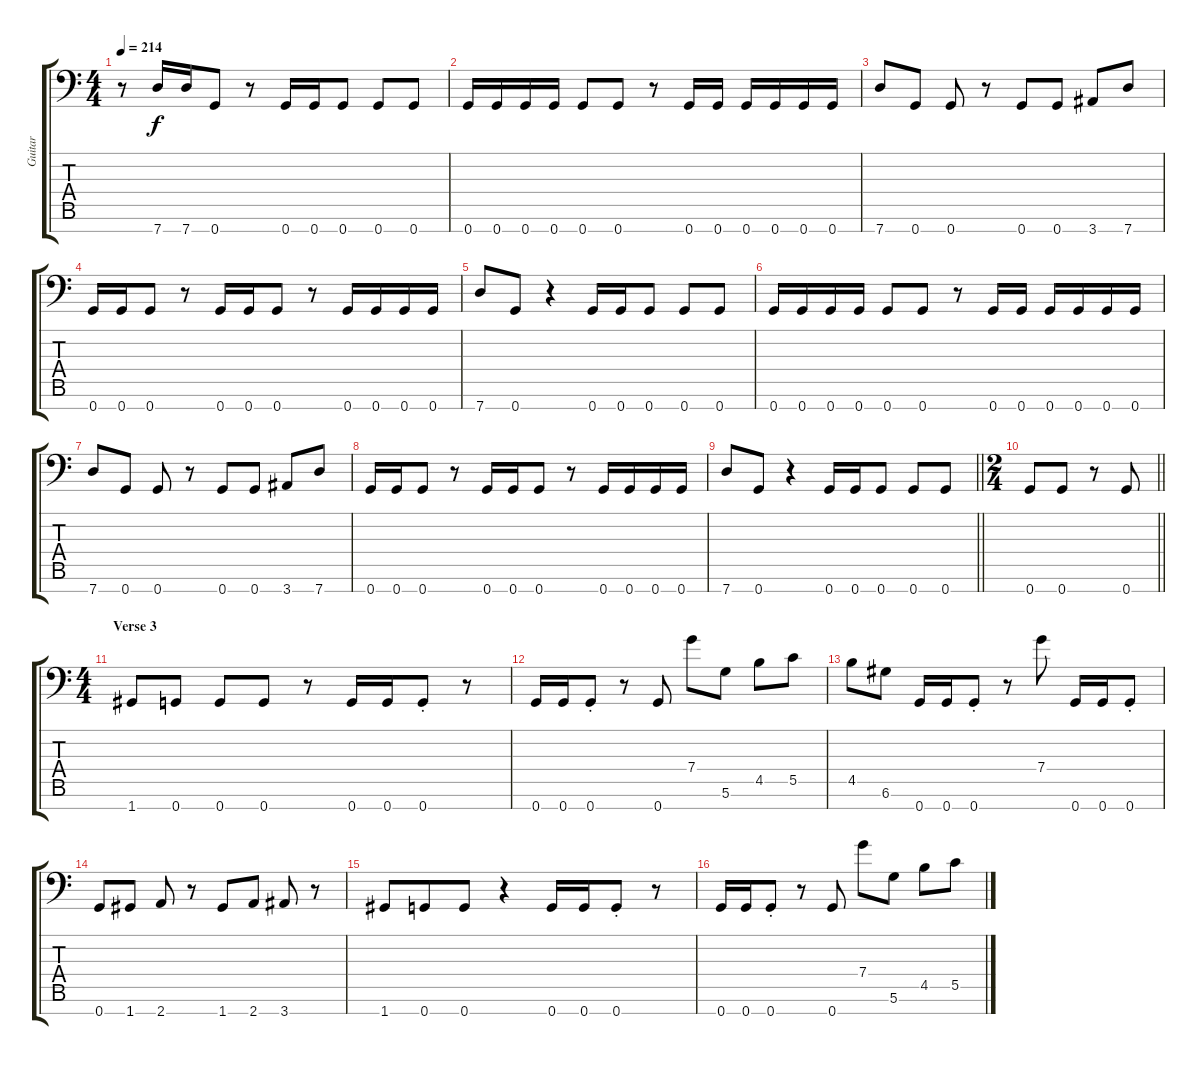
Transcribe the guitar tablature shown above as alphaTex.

\track ("Guitar" "Guitar") {instrument distortionguitar}
\staff {score tabs}
\tuning (D4 A3 F3 C3 G2 D2 G1) {hide}
\ts (4 4)
\tempo 214
\clef f4
\ks c
r.8{dy f} 7.7.16 7.7.16{beam merge} 0.7.8 r.8 0.7.16 0.7.16 0.7.8 0.7.8 0.7.8 |
0.7.16 0.7.16 0.7.16 0.7.16 0.7.8 0.7.8 r.8 0.7.16{beam merge} 0.7.16 0.7.16 0.7.16 0.7.16 0.7.16 |
7.7.8 0.7.8 0.7.8 r.8 0.7.8 0.7.8 3.7.8 7.7.8 |
0.7.16 0.7.16{beam merge} 0.7.8 r.8 0.7.16 0.7.16{beam merge} 0.7.8 r.8 0.7.16 0.7.16 0.7.16 0.7.16 |
7.7.8 0.7.8 r.4 0.7.16 0.7.16 0.7.8 0.7.8 0.7.8 |
0.7.16 0.7.16 0.7.16 0.7.16 0.7.8 0.7.8 r.8 0.7.16{beam merge} 0.7.16 0.7.16 0.7.16 0.7.16 0.7.16 |
7.7.8 0.7.8 0.7.8 r.8 0.7.8 0.7.8 3.7.8 7.7.8 |
0.7.16 0.7.16{beam merge} 0.7.8 r.8 0.7.16 0.7.16{beam merge} 0.7.8 r.8 0.7.16 0.7.16 0.7.16 0.7.16 |
\barLineRight lightlight
7.7.8 0.7.8 r.4 0.7.16 0.7.16 0.7.8 0.7.8 0.7.8 |
\ts (2 4)
\section ("" "")
\barLineRight lightlight
0.7.8 0.7.8 r.8 0.7.8 |
\ts (4 4)
\section ("" "Verse 3")
1.7.8 0.7.8 0.7.8 0.7.8 r.8 0.7.16 0.7.16{beam merge} 0.7{st}.8 r.8 |
0.7.16 0.7.16{beam merge} 0.7{st}.8 r.8 0.7.8 7.4.8 5.6.8 4.5.8 5.5.8 |
4.5.8 6.6.8 0.7.16 0.7.16{beam merge} 0.7{st}.8 r.8 7.4.8 0.7.16 0.7.16{beam merge} 0.7{st}.8 |
0.7.8 1.7.8 2.7.8 r.8 1.7.8 2.7.8 3.7.8 r.8 |
1.7.8 0.7.8{beam merge} 0.7.8 r.4 0.7.16 0.7.16{beam merge} 0.7{st}.8 r.8 |
0.7.16 0.7.16{beam merge} 0.7{st}.8 r.8 0.7.8 7.4.8 5.6.8 4.5.8 5.5.8
